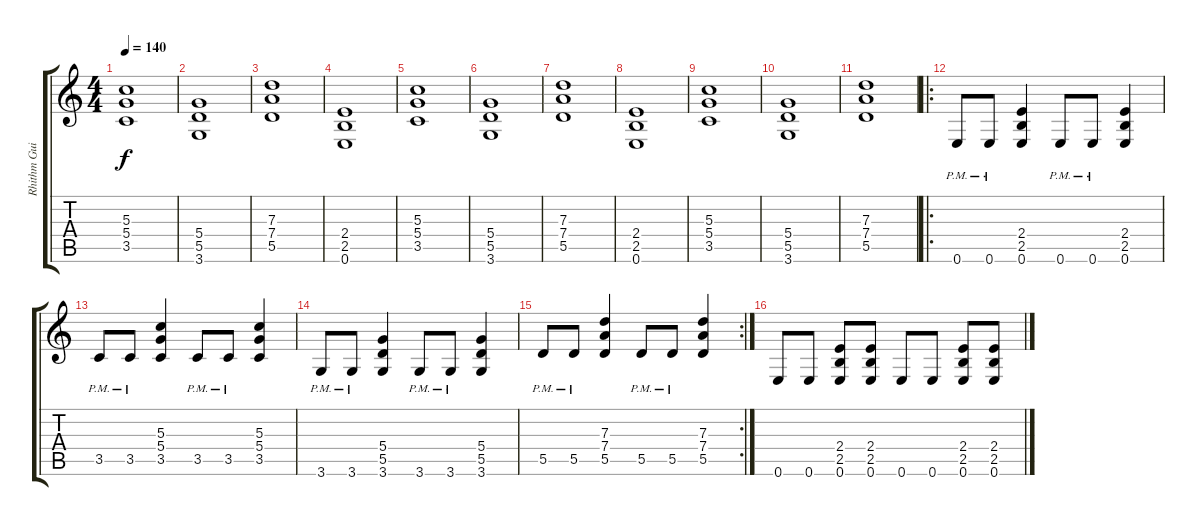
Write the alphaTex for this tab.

\track ("Rhithm Guitar" "Rhithm Gui") {instrument distortionguitar}
\staff {score tabs}
\tuning (E4 B3 G3 D3 A2 E2) {hide}
\ts (4 4)
\tempo 140
\clef g2
\ks c
(5.3 5.4 3.5).1{dy f} |
(5.4 5.5 3.6).1 |
(7.3 7.4 5.5).1 |
(2.4 2.5 0.6).1 |
(5.3 5.4 3.5).1 |
(5.4 5.5 3.6).1 |
(7.3 7.4 5.5).1 |
(2.4 2.5 0.6).1 |
(5.3 5.4 3.5).1 |
(5.4 5.5 3.6).1 |
(7.3 7.4 5.5).1 |
\ro
0.6{pm}.8 0.6{pm}.8 (2.4 2.5 0.6).4 0.6{pm}.8 0.6{pm}.8 (2.4 2.5 0.6).4 |
3.5{pm}.8 3.5{pm}.8 (5.3 5.4 3.5).4 3.5{pm}.8 3.5{pm}.8 (5.3 5.4 3.5).4 |
3.6{pm}.8 3.6{pm}.8 (5.4 5.5 3.6).4 3.6{pm}.8 3.6{pm}.8 (5.4 5.5 3.6).4 |
\rc 2
5.5{pm}.8 5.5{pm}.8 (7.3 7.4 5.5).4 5.5{pm}.8 5.5{pm}.8 (7.3 7.4 5.5).4 |
0.6.8 0.6.8 (2.4 2.5 0.6).8 (2.4 2.5 0.6).8 0.6.8 0.6.8 (2.4 2.5 0.6).8 (2.4 2.5 0.6).8
